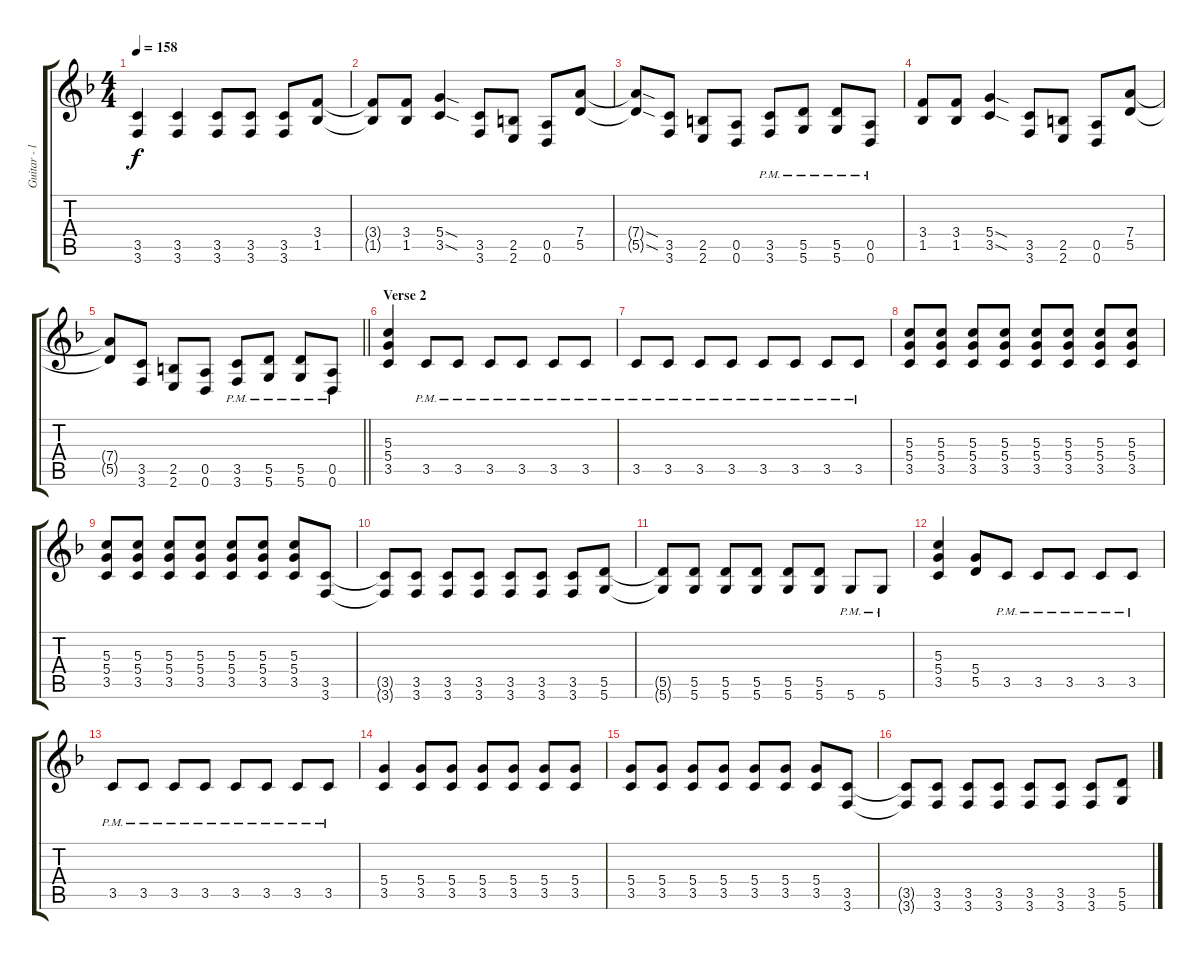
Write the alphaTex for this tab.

\track ("Guitar - left" "Guitar - l") {instrument distortionguitar}
\staff {score tabs}
\tuning (E4 B3 G3 D3 A2 D2) {hide}
\ts (4 4)
\tempo 158
\clef g2
\ks f
(3.5 3.6).4{dy f} (3.5 3.6).4 (3.5 3.6).8 (3.5 3.6).8 (3.5 3.6).8 (3.4 1.5).8 |
(3.4{t} 1.5{t}).8 (3.4 1.5).8 (5.4{sod} 3.5{sod}).4 (3.5 3.6).8 (2.5 2.6).8 (0.5 0.6).8 (7.4 5.5).8 |
(7.4{sod t} 5.5{sod t}).8 (3.5 3.6).8 (2.5 2.6).8 (0.5 0.6).8 (3.5{pm} 3.6{pm}).8 (5.5{pm} 5.6{pm}).8 (5.5{pm} 5.6{pm}).8 (0.5{pm} 0.6{pm}).8 |
(3.4 1.5).8 (3.4 1.5).8 (5.4{sod} 3.5{sod}).4 (3.5 3.6).8 (2.5 2.6).8 (0.5 0.6).8 (7.4 5.5).8 |
\barLineRight lightlight
(7.4{t} 5.5{t}).8 (3.5 3.6).8 (2.5 2.6).8 (0.5 0.6).8 (3.5{pm} 3.6{pm}).8 (5.5{pm} 5.6{pm}).8 (5.5{pm} 5.6{pm}).8 (0.5{pm} 0.6{pm}).8 |
\section ("" "Verse 2")
(5.3 5.4 3.5).4 3.5{pm}.8 3.5{pm}.8 3.5{pm}.8 3.5{pm}.8 3.5{pm}.8 3.5{pm}.8 |
3.5{pm}.8 3.5{pm}.8 3.5{pm}.8 3.5{pm}.8 3.5{pm}.8 3.5{pm}.8 3.5{pm}.8 3.5{pm}.8 |
(5.3 5.4 3.5).8 (5.3 5.4 3.5).8 (5.3 5.4 3.5).8 (5.3 5.4 3.5).8 (5.3 5.4 3.5).8 (5.3 5.4 3.5).8 (5.3 5.4 3.5).8 (5.3 5.4 3.5).8 |
(5.3 5.4 3.5).8 (5.3 5.4 3.5).8 (5.3 5.4 3.5).8 (5.3 5.4 3.5).8 (5.3 5.4 3.5).8 (5.3 5.4 3.5).8 (5.3 5.4 3.5).8 (3.5 3.6).8 |
(3.5{t} 3.6{t}).8 (3.5 3.6).8 (3.5 3.6).8 (3.5 3.6).8 (3.5 3.6).8 (3.5 3.6).8 (3.5 3.6).8 (5.5 5.6).8 |
(5.5{t} 5.6{t}).8 (5.5 5.6).8 (5.5 5.6).8 (5.5 5.6).8 (5.5 5.6).8 (5.5 5.6).8 5.6{pm}.8 5.6{pm}.8 |
(5.3 5.4 3.5).4 (5.4 5.5).8 3.5{pm}.8 3.5{pm}.8 3.5{pm}.8 3.5{pm}.8 3.5{pm}.8 |
3.5{pm}.8 3.5{pm}.8 3.5{pm}.8 3.5{pm}.8 3.5{pm}.8 3.5{pm}.8 3.5{pm}.8 3.5{pm}.8 |
(5.4 3.5).4 (5.4 3.5).8 (5.4 3.5).8 (5.4 3.5).8 (5.4 3.5).8 (5.4 3.5).8 (5.4 3.5).8 |
(5.4 3.5).8 (5.4 3.5).8 (5.4 3.5).8 (5.4 3.5).8 (5.4 3.5).8 (5.4 3.5).8 (5.4 3.5).8 (3.5 3.6).8 |
(3.5{t} 3.6{t}).8 (3.5 3.6).8 (3.5 3.6).8 (3.5 3.6).8 (3.5 3.6).8 (3.5 3.6).8 (3.5 3.6).8 (5.5 5.6).8
